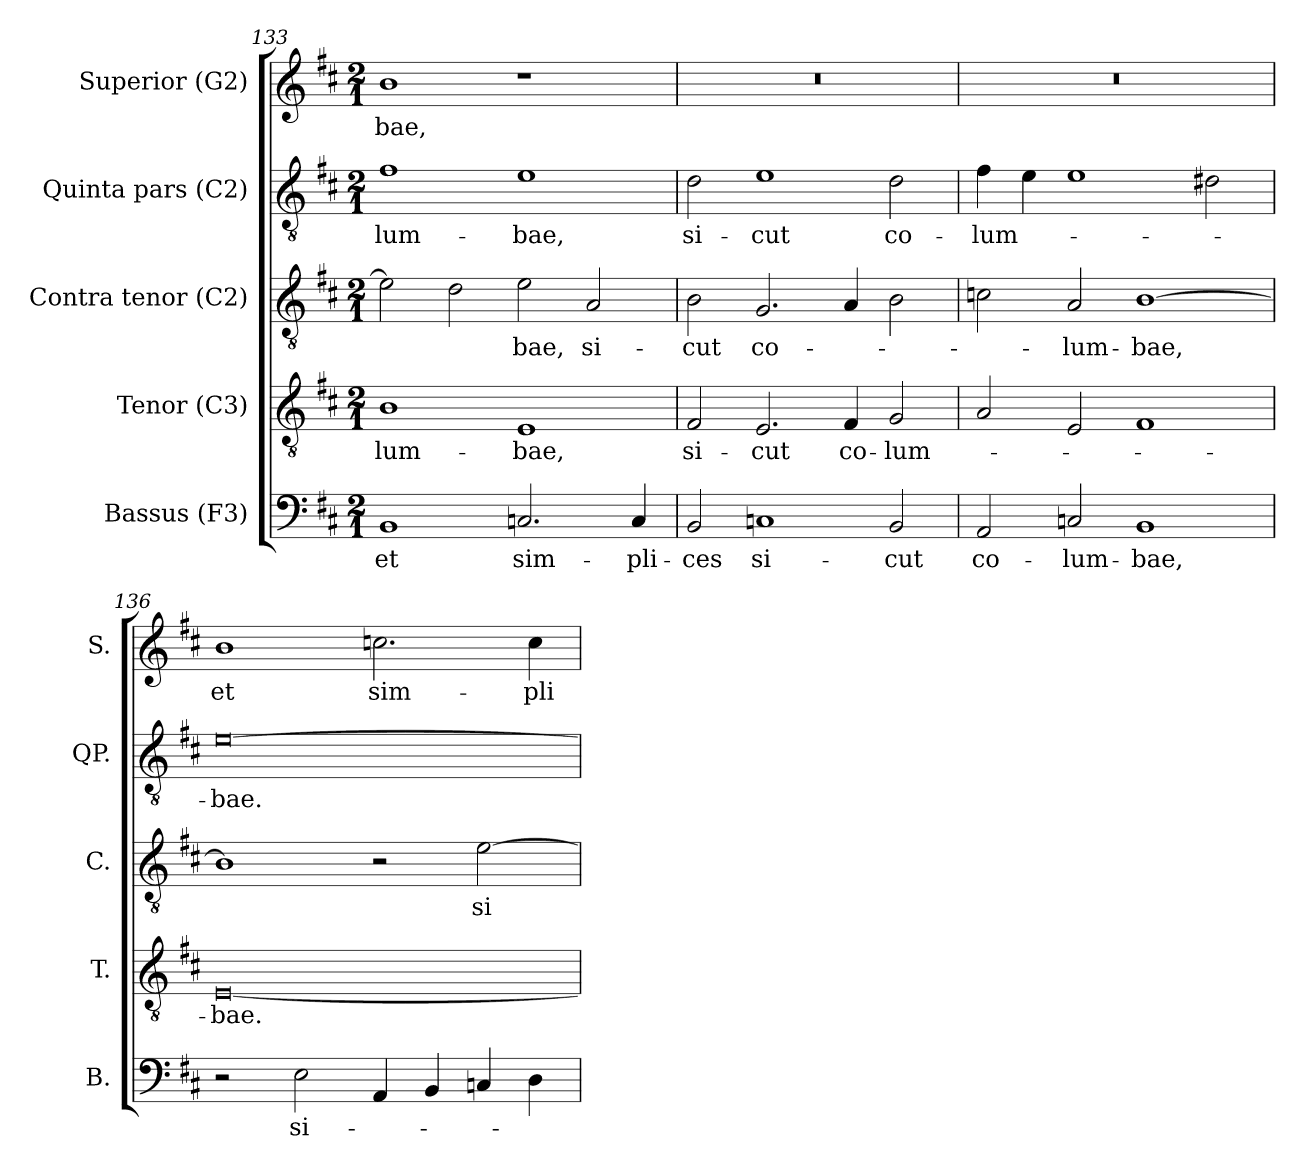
**kern	**text	**kern	**text	**kern	**text	**kern	**text	**kern	**text
*part5	*part5	*part4	*part4	*part3	*part3	*part2	*part2	*part1	*part1
*staff5	*staff5	*staff4	*staff4	*staff3	*staff3	*staff2	*staff2	*staff1	*staff1
*I"Bassus (F3)	*	*I"Tenor (C3)	*	*I"Contra tenor (C2)	*	*I"Quinta pars (C2)	*	*I"Superior (G2)	*
*I'B.	*	*I'T.	*	*I'C.	*	*I'QP.	*	*I'S.	*
*clefF4	*	*clefGv2	*	*clefGv2	*	*clefGv2	*	*clefG2	*
*	*	*ITrd7c12	*	*ITrd7c12	*	*ITrd7c12	*	*	*
*k[f#c#]	*	*k[f#c#]	*	*k[f#c#]	*	*k[f#c#]	*	*k[f#c#]	*
*D:	*	*D:	*	*D:	*	*D:	*	*D:	*
*M2/1	*	*M2/1	*	*M2/1	*	*M2/1	*	*M2/1	*
=133	=133	=133	=133	=133	=133	=133	=133	=133	=133
!	!LO:LY:b:color=#000000	!	!	!	!	!	!	!	!
!	!	!	!LO:LY:b:color=#000000	!	!	!	!	!	!
!	!	!	!	!	!	!	!LO:LY:b:color=#000000	!	!
!	!	!	!	!	!	!	!	!	!LO:LY:b:color=#000000
1BBi	et	1BBi	-lum-	2Ei\]	.	1F#i	-lum-	1bi	-bae,
.	.	.	.	2Di\	.	.	.	.	.
!	!LO:LY:b:color=#000000	!	!	!	!	!	!	!	!
!	!	!	!LO:LY:b:color=#000000	!	!	!	!	!	!
!	!	!	!	!	!LO:LY:b:color=#000000	!	!	!	!
!	!	!	!	!	!	!	!LO:LY:b:color=#000000	!	!
2.Cni/	sim-	1EEi	-bae,	2Ei\	-bae,	1Ei	-bae,	1r	.
!	!	!	!	!	!LO:LY:b:color=#000000	!	!	!	!
.	.	.	.	2AAi/	si-	.	.	.	.
!	!LO:LY:b:color=#000000	!	!	!	!	!	!	!	!
4Ci/	-pli-	.	.	.	.	.	.	.	.
!!LO:PB:g=z
=134	=134	=134	=134	=134	=134	=134	=134	=134	=134
!	!LO:LY:b:color=#000000	!	!	!	!	!	!	!	!
!	!	!	!LO:LY:b:color=#000000	!	!	!	!	!	!
!	!	!	!	!	!LO:LY:b:color=#000000	!	!	!	!
!	!	!	!	!	!	!	!LO:LY:b:color=#000000	!LO:N:vis=1	!
2BBi/	-ces	2FF#i/	si-	2BBi\	-cut	2Di\	si-	0r	.
!	!LO:LY:b:color=#000000	!	!	!	!	!	!	!	!
!	!	!	!LO:LY:b:color=#000000	!	!	!	!	!	!
!	!	!	!	!	!LO:LY:b:color=#000000	!	!	!	!
!	!	!	!	!	!	!	!LO:LY:b:color=#000000	!	!
1Ci	si-	2.EEi/	-cut	2.GGi/	co-	1Ei	-cut	.	.
!	!	!	!LO:LY:b:color=#000000	!	!	!	!	!	!
.	.	4FF#i/	co-	4AAi/	.	.	.	.	.
!	!LO:LY:b:color=#000000	!	!	!	!	!	!	!	!
!	!	!	!LO:LY:b:color=#000000	!	!	!	!	!	!
!	!	!	!	!	!	!	!LO:LY:b:color=#000000	!	!
2BBi/	-cut	2GGi/	-lum-	2BBi\	.	2Di\	co-	.	.
=135	=135	=135	=135	=135	=135	=135	=135	=135	=135
!	!LO:LY:b:color=#000000	!	!	!	!	!	!	!	!
!	!	!	!	!	!	!	!LO:LY:b:color=#000000	!LO:N:vis=1	!
2AAi/	co-	2AAi/	.	2Ci\	.	4F#i\	-lum-	0r	.
.	.	.	.	.	.	4Ei\	.	.	.
!	!LO:LY:b:color=#000000	!	!	!	!	!	!	!	!
!	!	!	!	!	!LO:LY:b:color=#000000	!	!	!	!
2Ci/	-lum-	2EEi/	.	2AAi/	-lum-	1Ei	.	.	.
!	!LO:LY:b:color=#000000	!	!	!	!	!	!	!	!
!	!	!	!	!	!LO:LY:b:color=#000000	!	!	!	!
1BBi	-bae,	1FF#i	.	[1BBi	-bae,	.	.	.	.
.	.	.	.	.	.	2D#i\	.	.	.
=136	=136	=136	=136	=136	=136	=136	=136	=136	=136
!	!	!	!LO:LY:b:color=#000000	!	!	!	!	!	!
!	!	!	!	!	!	!	!LO:LY:b:color=#000000	!	!
!	!	!	!	!	!	!	!	!	!LO:LY:b:color=#000000
2r	.	[0EEi	-bae.	1BBi]	.	[0Ei	-bae.	1bi	et
!	!LO:LY:b:color=#000000	!	!	!	!	!	!	!	!
2Ei\	si-	.	.	.	.	.	.	.	.
!	!	!	!	!	!	!	!	!	!LO:LY:b:color=#000000
4AAi/	.	.	.	2r	.	.	.	2.ccni\	sim-
4BBi/	.	.	.	.	.	.	.	.	.
!	!	!	!	!	!LO:LY:b:color=#000000	!	!	!	!
4Ci/	.	.	.	[2Ei\	si-	.	.	.	.
!	!	!	!	!	!	!	!	!	!LO:LY:b:color=#000000
4Di\	.	.	.	.	.	.	.	4cci\	-pli-
=	=	=	=	=	=	=	=	=	=
*-	*-	*-	*-	*-	*-	*-	*-	*-	*-
